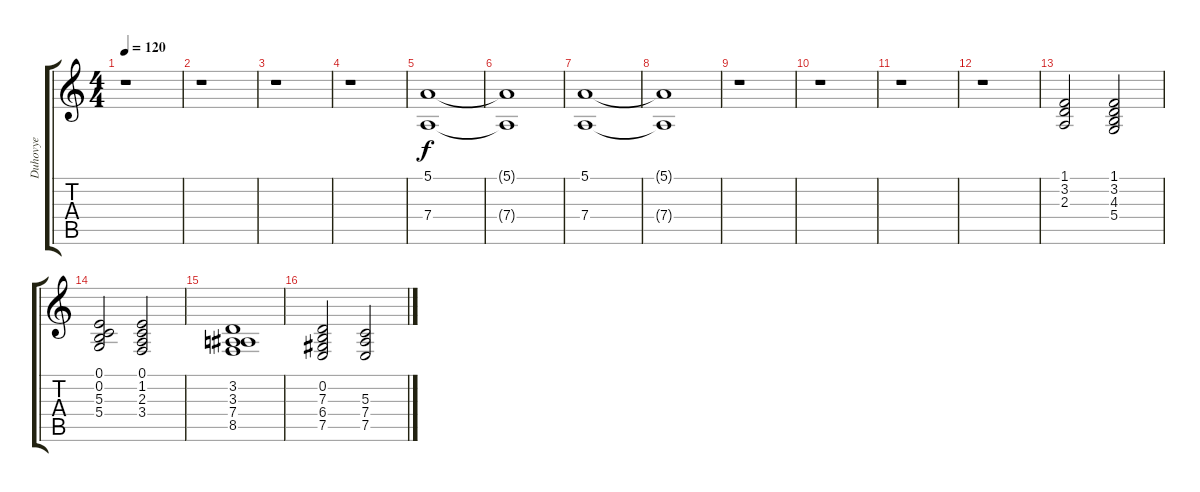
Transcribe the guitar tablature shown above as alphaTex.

\track ("Duhovye" "Duhovye") {instrument brasssection}
\staff {score tabs}
\tuning (E4 B3 G3 D3 A2 E2) {hide}
\ts (4 4)
\tempo 120
\clef g2
\ks c
r.1{dy f instrument brasssection} |
r.1 |
r.1 |
r.1 |
(5.1 7.4).1 |
(5.1{t} 7.4{t}).1 |
(5.1 7.4).1{volume 14} |
(5.1{t} 7.4{t}).1 |
r.1 |
r.1 |
r.1 |
r.1 |
(1.1 3.2 2.3).2{volume 12} (1.1 3.2 4.3 5.4).2 |
(0.1 0.2 5.3 5.4).2 (0.1 1.2 2.3 3.4).2 |
(3.2 3.3 7.4 8.5).1 |
(0.2 7.3 6.4 7.5).2 (5.3 7.4 7.5).2
